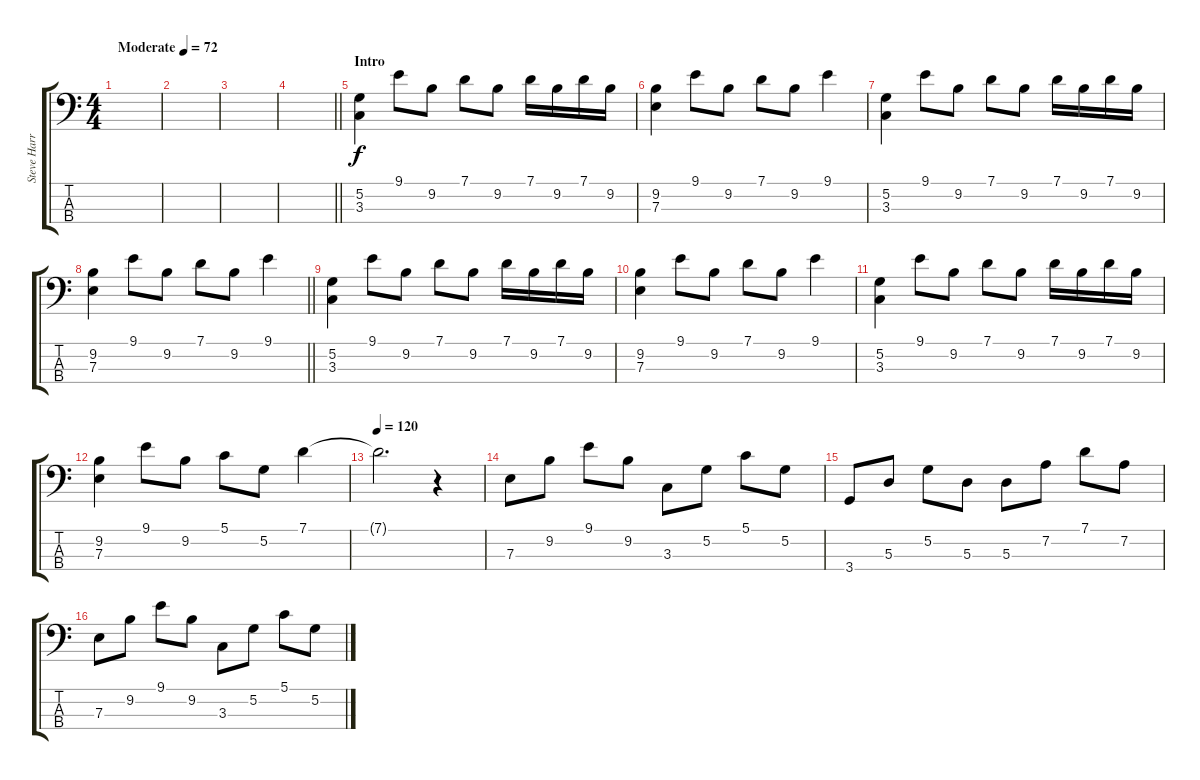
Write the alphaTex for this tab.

\track ("Steve Harris" "Steve Harr") {instrument electricbassfinger}
\staff {score tabs}
\tuning (G2 D2 A1 E1) {hide}
\ts (4 4)
\tempo (72 "Moderate")
\clef f4
\ks c
|
|
|
\barLineRight lightlight
|
\section ("" "Intro")
(5.2 3.3).4 9.1.8 9.2.8 7.1.8 9.2.8 7.1.16 9.2.16 7.1.16 9.2.16 |
(9.2 7.3).4 9.1.8 9.2.8 7.1.8 9.2.8 9.1.4 |
(5.2 3.3).4 9.1.8 9.2.8 7.1.8 9.2.8 7.1.16 9.2.16 7.1.16 9.2.16 |
\barLineRight lightlight
(9.2 7.3).4 9.1.8 9.2.8 7.1.8 9.2.8 9.1.4 |
(5.2 3.3).4 9.1.8 9.2.8 7.1.8 9.2.8 7.1.16 9.2.16 7.1.16 9.2.16 |
(9.2 7.3).4 9.1.8 9.2.8 7.1.8 9.2.8 9.1.4 |
(5.2 3.3).4 9.1.8 9.2.8 7.1.8 9.2.8 7.1.16 9.2.16 7.1.16 9.2.16 |
(9.2 7.3).4 9.1.8 9.2.8 5.1.8 5.2.8 7.1.4 |
\tempo 120
7.1{t}.2{d} r.4 |
7.3.8 9.2.8 9.1.8 9.2.8 3.3.8 5.2.8 5.1.8 5.2.8 |
3.4.8 5.3.8 5.2.8 5.3.8 5.3.8 7.2.8 7.1.8 7.2.8 |
7.3.8 9.2.8 9.1.8 9.2.8 3.3.8 5.2.8 5.1.8 5.2.8
